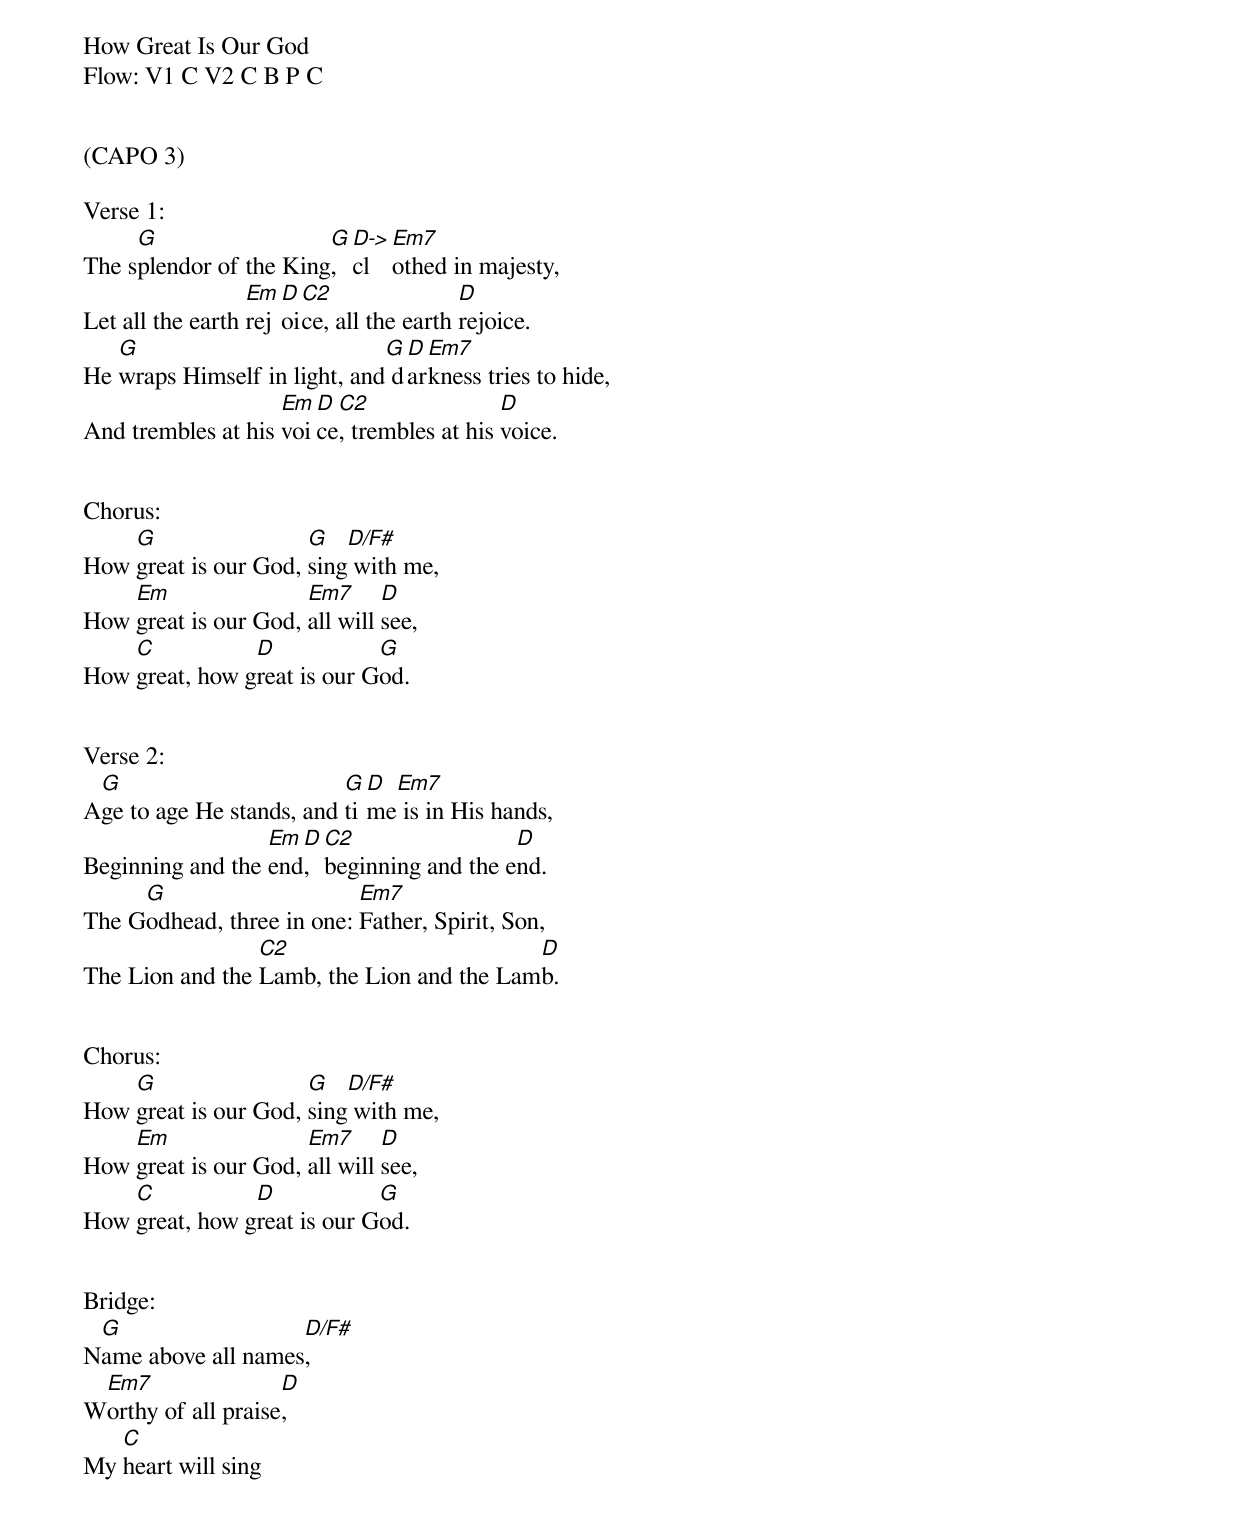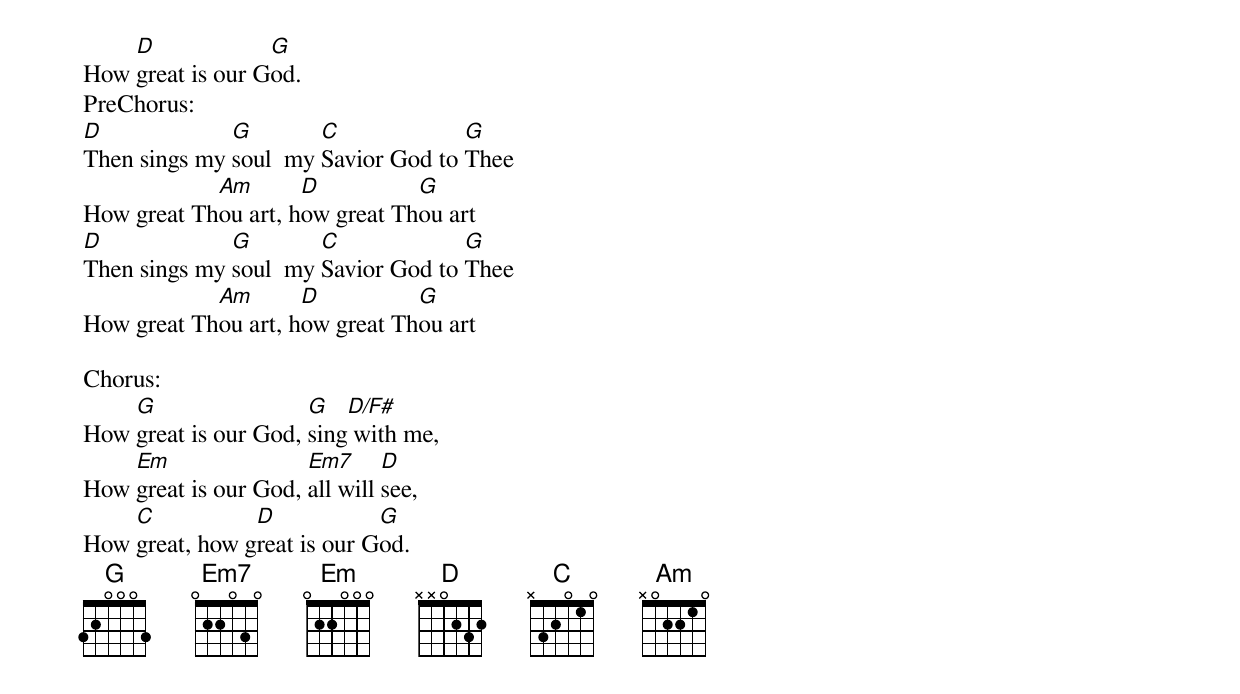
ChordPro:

How Great Is Our God
Flow: V1 C V2 C B P C


(CAPO 3)

Verse 1:
The s[G]plendor of the King[G], [D->]cl[Em7]othed in majesty,
Let all the earth [Em]rej[D]oi[C2]ce, all the earth [D]rejoice.
He [G]wraps Himself in light, and[G] d[D]ar[Em7]kness tries to hide,
And trembles at his [Em]voi[D]ce[C2], trembles at his [D]voice.


Chorus:
How [G]great is our God, [G]sing[D/F#] with me,
How [Em]great is our God, [Em7]all will [D]see,
How [C]great, how g[D]reat is our G[G]od.


Verse 2:
A[G]ge to age He stands, and [G]ti[D]me[Em7] is in His hands,
Beginning and the [Em]end[D], [C2]beginning and the e[D]nd.
The G[G]odhead, three in one: [Em7]Father, Spirit, Son,
The Lion and the [C2]Lamb, the Lion and the Lam[D]b.


Chorus:
How [G]great is our God, [G]sing[D/F#] with me,
How [Em]great is our God, [Em7]all will [D]see,
How [C]great, how g[D]reat is our G[G]od.


Bridge:
N[G]ame above all names[D/F#],
W[Em7]orthy of all praise[D],
My [C]heart will sing
How [D]great is our G[G]od.
PreChorus:
[D]Then sings my [G]soul  my [C]Savior God to [G]Thee
How great Th[Am]ou art, h[D]ow great Th[G]ou art
[D]Then sings my [G]soul  my [C]Savior God to [G]Thee
How great Th[Am]ou art, h[D]ow great Th[G]ou art

Chorus:
How [G]great is our God, [G]sing[D/F#] with me,
How [Em]great is our God, [Em7]all will [D]see,
How [C]great, how g[D]reat is our G[G]od.
